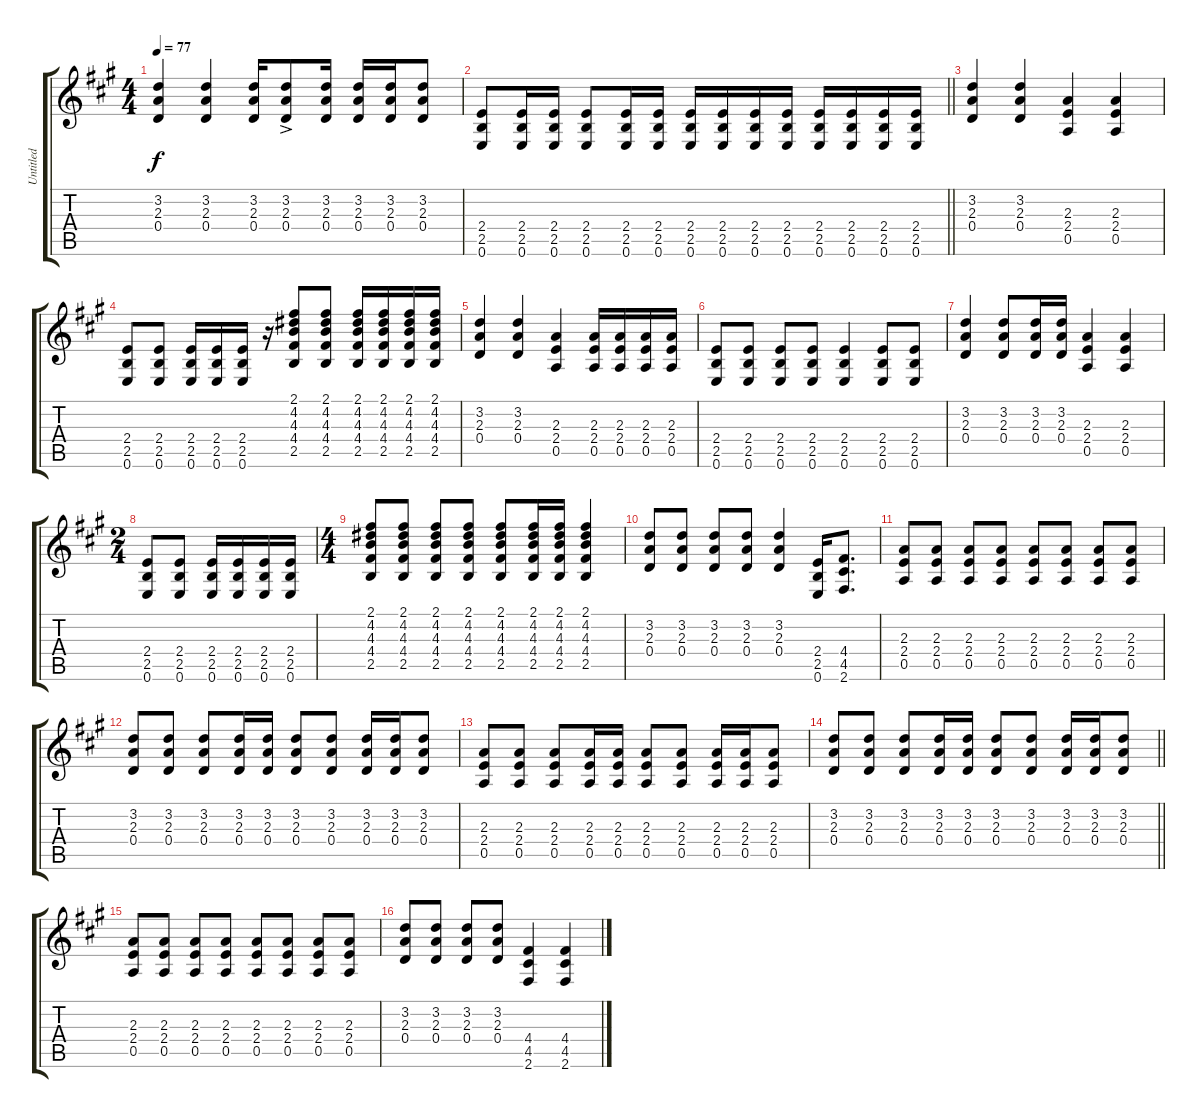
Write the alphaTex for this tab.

\track ("Untitled" "Untitled") {instrument acousticguitarsteel}
\staff {score tabs}
\tuning (E4 B3 G3 D3 A2 E2) {hide}
\ts (4 4)
\tempo 77
\clef g2
\ks a
(3.2 2.3 0.4).4{dy f} (3.2 2.3 0.4).4 (3.2 2.3 0.4).16 (3.2{ac} 2.3{ac} 0.4{ac}).8 (3.2 2.3 0.4).16 (3.2 2.3 0.4).16 (3.2 2.3 0.4).16 (3.2 2.3 0.4).8 |
\barLineRight lightlight
(2.4 2.5 0.6).8 (2.4 2.5 0.6).16 (2.4 2.5 0.6).16 (2.4 2.5 0.6).8 (2.4 2.5 0.6).16 (2.4 2.5 0.6).16 (2.4 2.5 0.6).16 (2.4 2.5 0.6).16 (2.4 2.5 0.6).16 (2.4 2.5 0.6).16 (2.4 2.5 0.6).16 (2.4 2.5 0.6).16 (2.4 2.5 0.6).16 (2.4 2.5 0.6).16 |
(3.2 2.3 0.4).4 (3.2 2.3 0.4).4 (2.3 2.4 0.5).4 (2.3 2.4 0.5).4 |
(2.4 2.5 0.6).8 (2.4 2.5 0.6).8 (2.4 2.5 0.6).16 (2.4 2.5 0.6).16 (2.4 2.5 0.6).16 r.16 (2.1 4.2 4.3 4.4 2.5).8 (2.1 4.2 4.3 4.4 2.5).8 (2.1 4.2 4.3 4.4 2.5).16 (2.1 4.2 4.3 4.4 2.5).16 (2.1 4.2 4.3 4.4 2.5).16 (2.1 4.2 4.3 4.4 2.5).16 |
(3.2 2.3 0.4).4 (3.2 2.3 0.4).4 (2.3 2.4 0.5).4 (2.3 2.4 0.5).16 (2.3 2.4 0.5).16 (2.3 2.4 0.5).16 (2.3 2.4 0.5).16 |
(2.4 2.5 0.6).8 (2.4 2.5 0.6).8 (2.4 2.5 0.6).8 (2.4 2.5 0.6).8 (2.4 2.5 0.6).4 (2.4 2.5 0.6).8 (2.4 2.5 0.6).8 |
(3.2 2.3 0.4).4 (3.2 2.3 0.4).8 (3.2 2.3 0.4).16 (3.2 2.3 0.4).16 (2.3 2.4 0.5).4 (2.3 2.4 0.5).4 |
\ts (2 4)
(2.4 2.5 0.6).8 (2.4 2.5 0.6).8 (2.4 2.5 0.6).16 (2.4 2.5 0.6).16 (2.4 2.5 0.6).16 (2.4 2.5 0.6).16 |
\ts (4 4)
(2.1 4.2 4.3 4.4 2.5).8 (2.1 4.2 4.3 4.4 2.5).8 (2.1 4.2 4.3 4.4 2.5).8 (2.1 4.2 4.3 4.4 2.5).8 (2.1 4.2 4.3 4.4 2.5).8 (2.1 4.2 4.3 4.4 2.5).16 (2.1 4.2 4.3 4.4 2.5).16 (2.1 4.2 4.3 4.4 2.5).4 |
(3.2 2.3 0.4).8 (3.2 2.3 0.4).8 (3.2 2.3 0.4).8 (3.2 2.3 0.4).8 (3.2 2.3 0.4).4 (2.4 2.5 0.6).16 (4.4 4.5 2.6).8{d} |
(2.3 2.4 0.5).8 (2.3 2.4 0.5).8 (2.3 2.4 0.5).8 (2.3 2.4 0.5).8 (2.3 2.4 0.5).8 (2.3 2.4 0.5).8 (2.3 2.4 0.5).8 (2.3 2.4 0.5).8 |
(3.2 2.3 0.4).8 (3.2 2.3 0.4).8 (3.2 2.3 0.4).8 (3.2 2.3 0.4).16 (3.2 2.3 0.4).16 (3.2 2.3 0.4).8 (3.2 2.3 0.4).8 (3.2 2.3 0.4).16 (3.2 2.3 0.4).16 (3.2 2.3 0.4).8 |
(2.3 2.4 0.5).8 (2.3 2.4 0.5).8 (2.3 2.4 0.5).8 (2.3 2.4 0.5).16 (2.3 2.4 0.5).16 (2.3 2.4 0.5).8 (2.3 2.4 0.5).8 (2.3 2.4 0.5).16 (2.3 2.4 0.5).16 (2.3 2.4 0.5).8 |
\barLineRight lightlight
(3.2 2.3 0.4).8 (3.2 2.3 0.4).8 (3.2 2.3 0.4).8 (3.2 2.3 0.4).16 (3.2 2.3 0.4).16 (3.2 2.3 0.4).8 (3.2 2.3 0.4).8 (3.2 2.3 0.4).16 (3.2 2.3 0.4).16 (3.2 2.3 0.4).8 |
(2.3 2.4 0.5).8 (2.3 2.4 0.5).8 (2.3 2.4 0.5).8 (2.3 2.4 0.5).8 (2.3 2.4 0.5).8 (2.3 2.4 0.5).8 (2.3 2.4 0.5).8 (2.3 2.4 0.5).8 |
(3.2 2.3 0.4).8 (3.2 2.3 0.4).8 (3.2 2.3 0.4).8 (3.2 2.3 0.4).8 (4.4 4.5 2.6).4 (4.4 4.5 2.6).4
